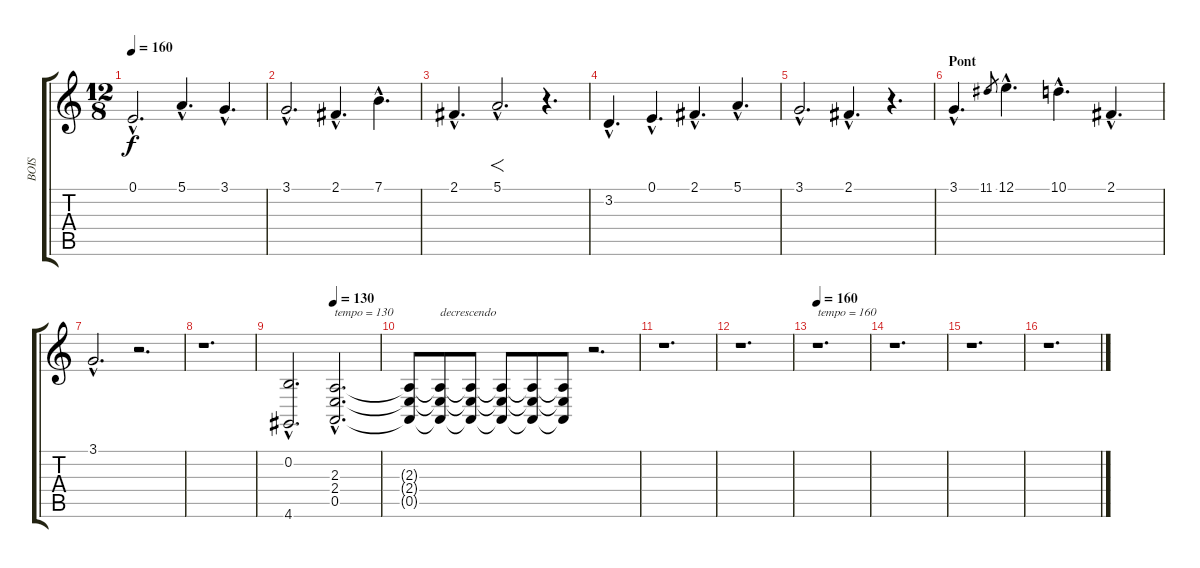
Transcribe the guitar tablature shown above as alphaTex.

\track ("BOIS" "BOIS") {instrument clarinet}
\staff {score tabs}
\tuning (E4 B3 G3 D3 A2 E2) {hide}
\ts (12 8)
\tempo 160
\clef g2
\ks c
0.1{hac t}.2{d dy f} 5.1{hac}.4{d} 3.1{hac}.4{d} |
3.1{hac}.2{d} 2.1{hac}.4{d} 7.1{hac}.4{d} |
2.1{hac}.4{d} 5.1{hac}.2{f d} r.4{d} |
3.2{hac}.4{d} 0.1{hac}.4{d} 2.1{hac}.4{d} 5.1{hac}.4{d} |
3.1{hac}.2{d} 2.1{hac}.4{d} r.4{d} |
\section ("" "Pont")
3.1{hac}.4{d} 11.1.8{gr} 12.1{hac}.4{d} 10.1{hac}.4{d} 2.1{hac}.4{d} |
3.1{hac}.2{d} r.2{d} |
r.1{d} |
\tempo (130 0.5)
(0.2{hac} 4.6{hac}).2{d} (2.3{hac} 2.4{hac} 0.5{hac}).2{d txt "tempo = 130"} |
(2.3{t} 2.4{t} 0.5{t}).8{volume 9} (2.3{t} 2.4{t} 0.5{t}).8{txt "decrescendo" volume 8} (2.3{t} 2.4{t} 0.5{t}).8{volume 6} (2.3{t} 2.4{t} 0.5{t}).8{volume 4} (2.3{t} 2.4{t} 0.5{t}).8{volume 2} (2.3{t} 2.4{t} 0.5{t}).8{volume 0} r.2{d} |
r.1{d} |
r.1{d} |
\tempo 160
r.1{d txt "tempo = 160"} |
r.1{d} |
r.1{d} |
r.1{d}
